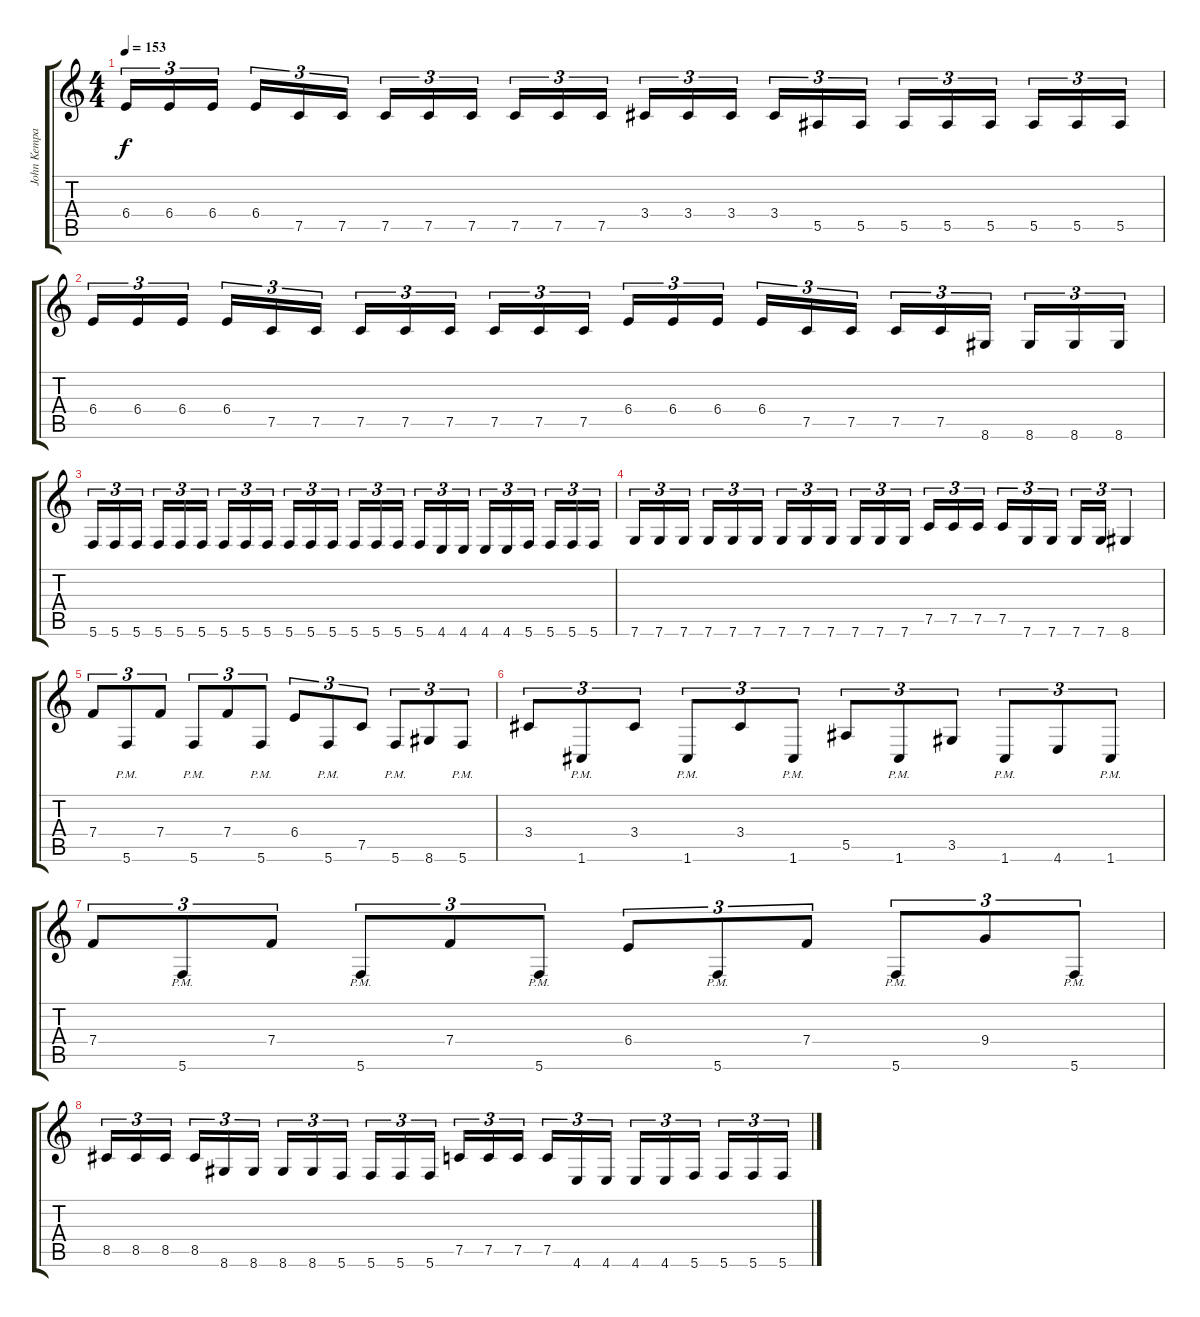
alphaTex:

\track ("John Kempainen (Guitar)" "John Kempa") {instrument distortionguitar}
\staff {score tabs}
\tuning (C4 G3 Eb3 Bb2 F2 C2) {hide}
\ts (4 4)
\tempo 153
\clef g2
\ks c
6.4.16{tu (3 2) dy f} 6.4.16{tu (3 2)} 6.4.16{tu (3 2)} 6.4.16{tu (3 2)} 7.5.16{tu (3 2)} 7.5.16{tu (3 2)} 7.5.16{tu (3 2)} 7.5.16{tu (3 2)} 7.5.16{tu (3 2)} 7.5.16{tu (3 2)} 7.5.16{tu (3 2)} 7.5.16{tu (3 2)} 3.4.16{tu (3 2)} 3.4.16{tu (3 2)} 3.4.16{tu (3 2)} 3.4.16{tu (3 2)} 5.5.16{tu (3 2)} 5.5.16{tu (3 2)} 5.5.16{tu (3 2)} 5.5.16{tu (3 2)} 5.5.16{tu (3 2)} 5.5.16{tu (3 2)} 5.5.16{tu (3 2)} 5.5.16{tu (3 2)} |
6.4.16{tu (3 2)} 6.4.16{tu (3 2)} 6.4.16{tu (3 2)} 6.4.16{tu (3 2)} 7.5.16{tu (3 2)} 7.5.16{tu (3 2)} 7.5.16{tu (3 2)} 7.5.16{tu (3 2)} 7.5.16{tu (3 2)} 7.5.16{tu (3 2)} 7.5.16{tu (3 2)} 7.5.16{tu (3 2)} 6.4.16{tu (3 2)} 6.4.16{tu (3 2)} 6.4.16{tu (3 2)} 6.4.16{tu (3 2)} 7.5.16{tu (3 2)} 7.5.16{tu (3 2)} 7.5.16{tu (3 2)} 7.5.16{tu (3 2)} 8.6.16{tu (3 2)} 8.6.16{tu (3 2)} 8.6.16{tu (3 2)} 8.6.16{tu (3 2)} |
5.6.16{tu (3 2)} 5.6.16{tu (3 2)} 5.6.16{tu (3 2)} 5.6.16{tu (3 2)} 5.6.16{tu (3 2)} 5.6.16{tu (3 2)} 5.6.16{tu (3 2)} 5.6.16{tu (3 2)} 5.6.16{tu (3 2)} 5.6.16{tu (3 2)} 5.6.16{tu (3 2)} 5.6.16{tu (3 2)} 5.6.16{tu (3 2)} 5.6.16{tu (3 2)} 5.6.16{tu (3 2)} 5.6.16{tu (3 2)} 4.6.16{tu (3 2)} 4.6.16{tu (3 2)} 4.6.16{tu (3 2)} 4.6.16{tu (3 2)} 5.6.16{tu (3 2)} 5.6.16{tu (3 2)} 5.6.16{tu (3 2)} 5.6.16{tu (3 2)} |
7.6.16{tu (3 2)} 7.6.16{tu (3 2)} 7.6.16{tu (3 2)} 7.6.16{tu (3 2)} 7.6.16{tu (3 2)} 7.6.16{tu (3 2)} 7.6.16{tu (3 2)} 7.6.16{tu (3 2)} 7.6.16{tu (3 2)} 7.6.16{tu (3 2)} 7.6.16{tu (3 2)} 7.6.16{tu (3 2)} 7.5.16{tu (3 2)} 7.5.16{tu (3 2)} 7.5.16{tu (3 2)} 7.5.16{tu (3 2)} 7.6.16{tu (3 2)} 7.6.16{tu (3 2)} 7.6.16{tu (3 2)} 7.6.16{tu (3 2)} 8.6.4{tu (3 2)} |
7.4.8{tu (3 2)} 5.6{pm}.8{tu (3 2)} 7.4.8{tu (3 2)} 5.6{pm}.8{tu (3 2)} 7.4.8{tu (3 2)} 5.6{pm}.8{tu (3 2)} 6.4.8{tu (3 2)} 5.6{pm}.8{tu (3 2)} 7.5.8{tu (3 2)} 5.6{pm}.8{tu (3 2)} 8.6.8{tu (3 2)} 5.6{pm}.8{tu (3 2)} |
3.4.8{tu (3 2)} 1.6{pm}.8{tu (3 2)} 3.4.8{tu (3 2)} 1.6{pm}.8{tu (3 2)} 3.4.8{tu (3 2)} 1.6{pm}.8{tu (3 2)} 5.5.8{tu (3 2)} 1.6{pm}.8{tu (3 2)} 3.5.8{tu (3 2)} 1.6{pm}.8{tu (3 2)} 4.6.8{tu (3 2)} 1.6{pm}.8{tu (3 2)} |
7.4.8{tu (3 2)} 5.6{pm}.8{tu (3 2)} 7.4.8{tu (3 2)} 5.6{pm}.8{tu (3 2)} 7.4.8{tu (3 2)} 5.6{pm}.8{tu (3 2)} 6.4.8{tu (3 2)} 5.6{pm}.8{tu (3 2)} 7.4.8{tu (3 2)} 5.6{pm}.8{tu (3 2)} 9.4.8{tu (3 2)} 5.6{pm}.8{tu (3 2)} |
8.5.16{tu (3 2)} 8.5.16{tu (3 2)} 8.5.16{tu (3 2)} 8.5.16{tu (3 2)} 8.6.16{tu (3 2)} 8.6.16{tu (3 2)} 8.6.16{tu (3 2)} 8.6.16{tu (3 2)} 5.6.16{tu (3 2)} 5.6.16{tu (3 2)} 5.6.16{tu (3 2)} 5.6.16{tu (3 2)} 7.5.16{tu (3 2)} 7.5.16{tu (3 2)} 7.5.16{tu (3 2)} 7.5.16{tu (3 2)} 4.6.16{tu (3 2)} 4.6.16{tu (3 2)} 4.6.16{tu (3 2)} 4.6.16{tu (3 2)} 5.6.16{tu (3 2)} 5.6.16{tu (3 2)} 5.6.16{tu (3 2)} 5.6.16{tu (3 2)}
